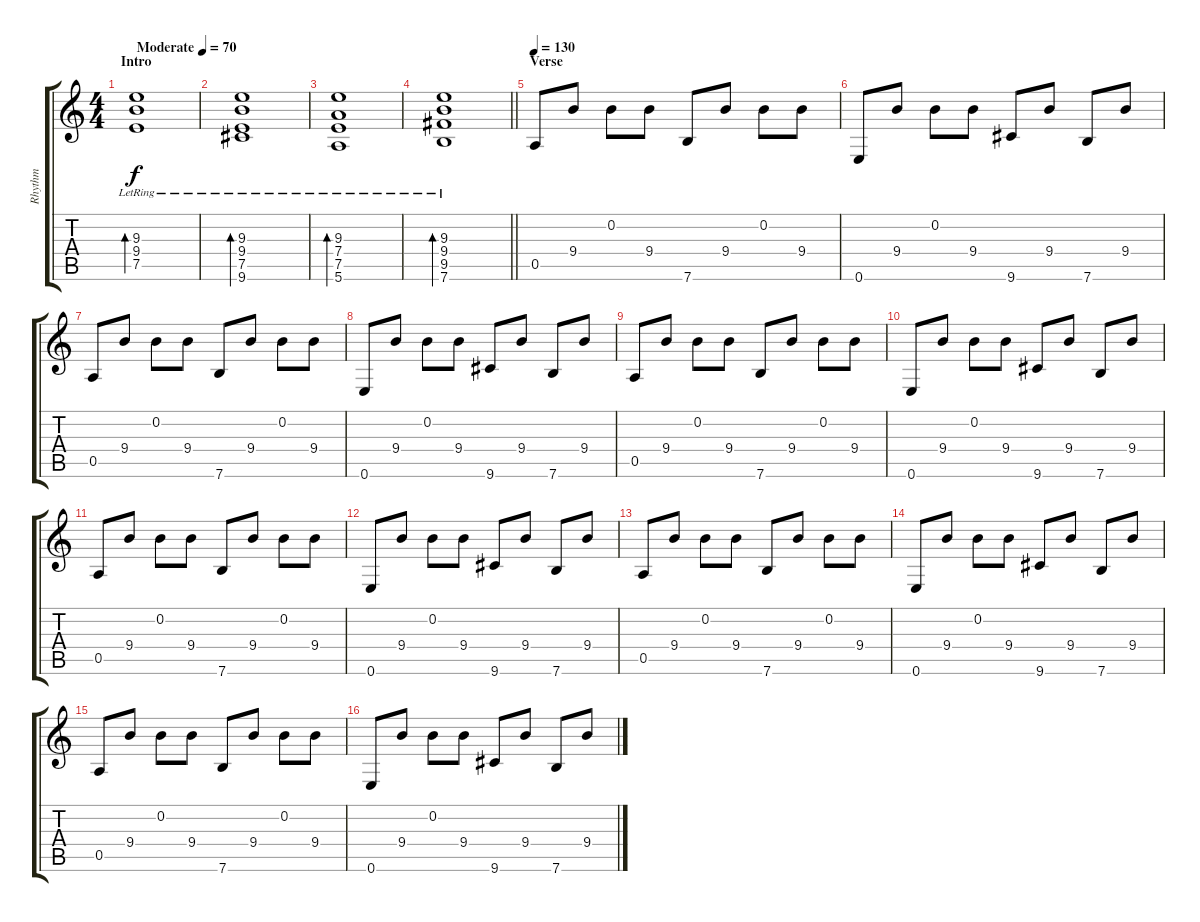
\track ("Rhythm" "Rhythm") {instrument electricguitarjazz}
\staff {score tabs}
\tuning (E4 B3 G3 D3 A2 E2) {hide}
\ts (4 4)
\section ("" "Intro")
\tempo (70 "Moderate")
\clef g2
\ks c
(9.3{lr} 9.4{lr} 7.5{lr}).1{bd 240 dy f instrument electricguitarjazz} |
(9.3{lr} 9.4{lr} 7.5{lr} 9.6{lr}).1{bd 240} |
(9.3{lr} 7.4{lr} 7.5{lr} 5.6{lr}).1{bd 240} |
\barLineRight lightlight
(9.3{lr} 9.4{lr} 9.5{lr} 7.6{lr}).1{bd 240} |
\section ("" "Verse")
\tempo 130
0.5.8 9.4.8 0.2.8 9.4.8 7.6.8 9.4.8 0.2.8 9.4.8 |
0.6.8 9.4.8 0.2.8 9.4.8 9.6.8 9.4.8 7.6.8 9.4.8 |
0.5.8 9.4.8 0.2.8 9.4.8 7.6.8 9.4.8 0.2.8 9.4.8 |
0.6.8 9.4.8 0.2.8 9.4.8 9.6.8 9.4.8 7.6.8 9.4.8 |
0.5.8 9.4.8 0.2.8 9.4.8 7.6.8 9.4.8 0.2.8 9.4.8 |
0.6.8 9.4.8 0.2.8 9.4.8 9.6.8 9.4.8 7.6.8 9.4.8 |
0.5.8 9.4.8 0.2.8 9.4.8 7.6.8 9.4.8 0.2.8 9.4.8 |
0.6.8 9.4.8 0.2.8 9.4.8 9.6.8 9.4.8 7.6.8 9.4.8 |
0.5.8 9.4.8 0.2.8 9.4.8 7.6.8 9.4.8 0.2.8 9.4.8 |
0.6.8 9.4.8 0.2.8 9.4.8 9.6.8 9.4.8 7.6.8 9.4.8 |
0.5.8 9.4.8 0.2.8 9.4.8 7.6.8 9.4.8 0.2.8 9.4.8 |
0.6.8 9.4.8 0.2.8 9.4.8 9.6.8 9.4.8 7.6.8 9.4.8
